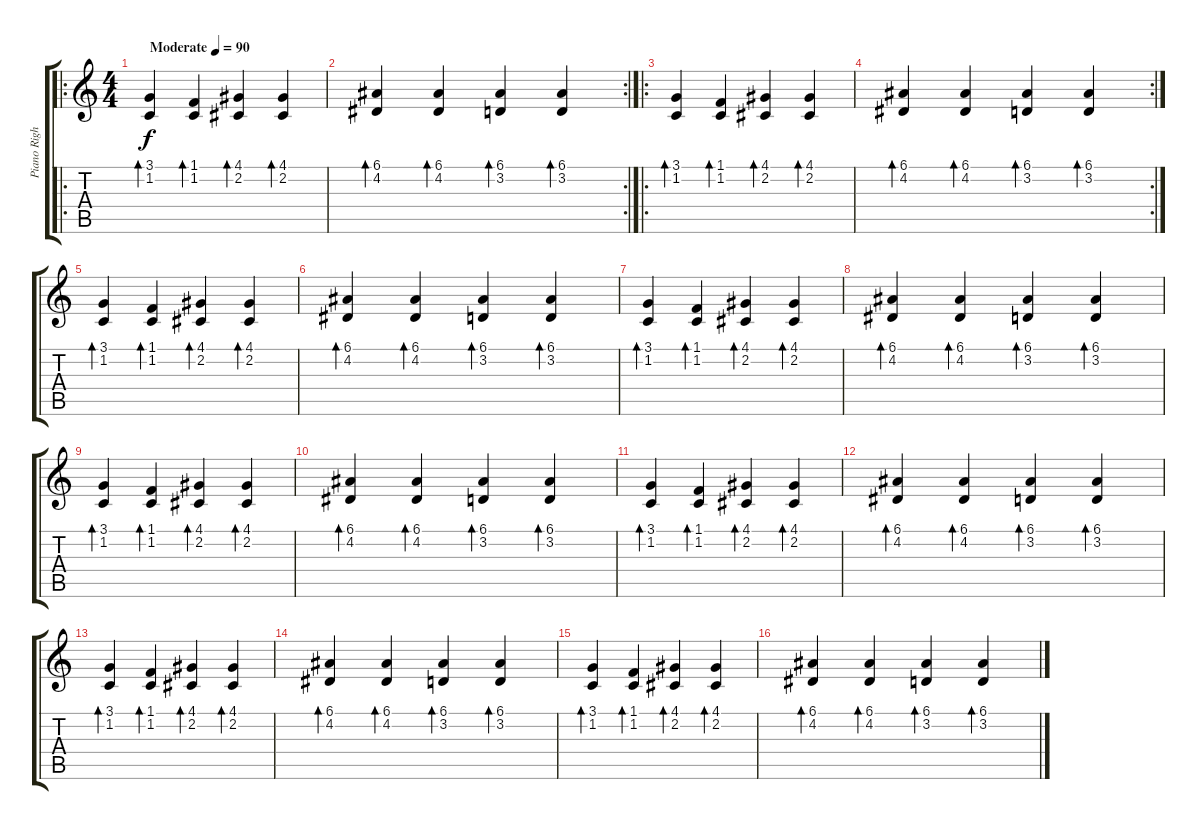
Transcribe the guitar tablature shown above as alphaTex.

\track ("Piano Right" "Piano Righ") {instrument acousticgrandpiano}
\staff {score tabs}
\tuning (E4 B3 G3 D3 A2 E2) {hide}
\ro
\ts (4 4)
\tempo (90 "Moderate")
\clef g2
\ks c
(3.1 1.2).4{bd 120 dy f instrument acousticgrandpiano} (1.1 1.2).4{bd 60} (4.1 2.2).4{bd 60} (4.1 2.2).4{bd 60} |
\rc 2
(6.1 4.2).4{bd 60} (6.1 4.2).4{bd 60} (6.1 3.2).4{bd 60} (6.1 3.2).4{bd 60} |
\ro
(3.1 1.2).4{bd 120} (1.1 1.2).4{bd 60} (4.1 2.2).4{bd 60} (4.1 2.2).4{bd 60} |
\rc 2
(6.1 4.2).4{bd 60} (6.1 4.2).4{bd 60} (6.1 3.2).4{bd 60} (6.1 3.2).4{bd 60} |
(3.1 1.2).4{bd 120} (1.1 1.2).4{bd 60} (4.1 2.2).4{bd 60} (4.1 2.2).4{bd 60} |
(6.1 4.2).4{bd 60} (6.1 4.2).4{bd 60} (6.1 3.2).4{bd 60} (6.1 3.2).4{bd 60} |
(3.1 1.2).4{bd 120} (1.1 1.2).4{bd 60} (4.1 2.2).4{bd 60} (4.1 2.2).4{bd 60} |
(6.1 4.2).4{bd 60} (6.1 4.2).4{bd 60} (6.1 3.2).4{bd 60} (6.1 3.2).4{bd 60} |
(3.1 1.2).4{bd 120} (1.1 1.2).4{bd 60} (4.1 2.2).4{bd 60} (4.1 2.2).4{bd 60} |
(6.1 4.2).4{bd 60} (6.1 4.2).4{bd 60} (6.1 3.2).4{bd 60} (6.1 3.2).4{bd 60} |
(3.1 1.2).4{bd 120} (1.1 1.2).4{bd 60} (4.1 2.2).4{bd 60} (4.1 2.2).4{bd 60} |
(6.1 4.2).4{bd 60} (6.1 4.2).4{bd 60} (6.1 3.2).4{bd 60} (6.1 3.2).4{bd 60} |
(3.1 1.2).4{bd 120} (1.1 1.2).4{bd 60} (4.1 2.2).4{bd 60} (4.1 2.2).4{bd 60} |
(6.1 4.2).4{bd 60} (6.1 4.2).4{bd 60} (6.1 3.2).4{bd 60} (6.1 3.2).4{bd 60} |
(3.1 1.2).4{bd 120} (1.1 1.2).4{bd 60} (4.1 2.2).4{bd 60} (4.1 2.2).4{bd 60} |
(6.1 4.2).4{bd 60} (6.1 4.2).4{bd 60} (6.1 3.2).4{bd 60} (6.1 3.2).4{bd 60}
